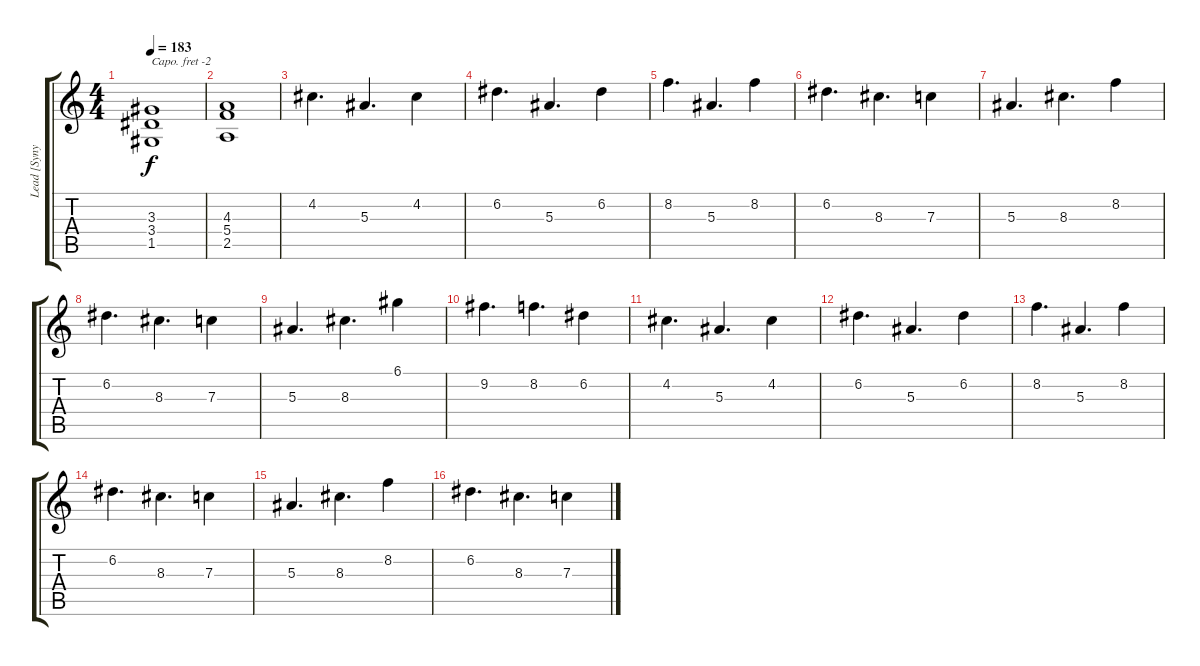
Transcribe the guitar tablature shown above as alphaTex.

\track ("Lead [Synyster Gates]" "Lead [Syny") {instrument distortionguitar}
\staff {score tabs}
\capo -2
\tuning (E4 B3 G3 D3 A2 D2) {hide}
\ts (4 4)
\tempo 183
\clef g2
\ks c
(3.3 3.4 1.5).1{dy f} |
(4.3 5.4 2.5).1 |
4.2.4{d} 5.3.4{d} 4.2.4 |
6.2.4{d} 5.3.4{d} 6.2.4 |
8.2.4{d} 5.3.4{d} 8.2.4 |
6.2.4{d} 8.3.4{d} 7.3.4 |
5.3.4{d} 8.3.4{d} 8.2.4 |
6.2.4{d} 8.3.4{d} 7.3.4 |
5.3.4{d} 8.3.4{d} 6.1.4 |
9.2.4{d} 8.2.4{d} 6.2.4 |
4.2.4{d} 5.3.4{d} 4.2.4 |
6.2.4{d} 5.3.4{d} 6.2.4 |
8.2.4{d} 5.3.4{d} 8.2.4 |
6.2.4{d} 8.3.4{d} 7.3.4 |
5.3.4{d} 8.3.4{d} 8.2.4 |
6.2.4{d} 8.3.4{d} 7.3.4
